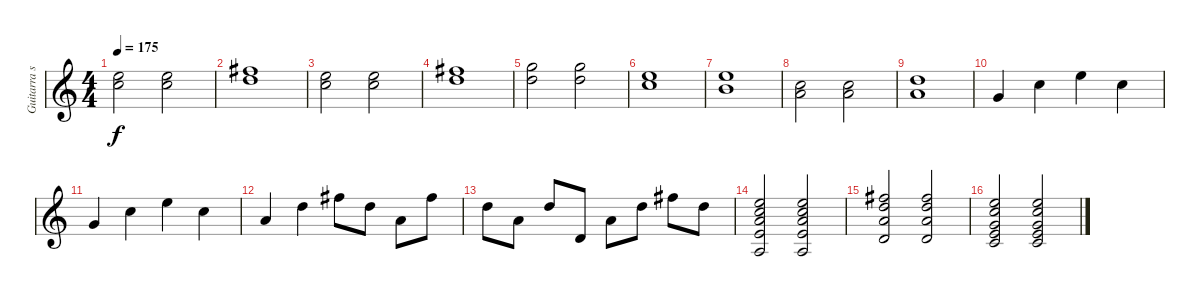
\track ("Guitarra segunda" "Guitarra s") {instrument electricguitarclean}
\staff {score}
\tuning (E4 B3 G3 D3 A2 E2) {hide}
\ts (4 4)
\tempo 175
\clef g2
\ks c
(0.1 1.2).2{dy f} (0.1 1.2).2 |
(2.1 3.2).1 |
(0.1 1.2).2 (0.1 1.2).2 |
(2.1 3.2).1 |
(3.1 3.2).2 (3.1 3.2).2 |
(0.1 1.2).1 |
(0.1 0.2).1 |
(1.2 2.3).2 (1.2 2.3).2 |
(3.2 2.3).1 |
0.3.4 1.2.4 0.1.4 1.2.4 |
0.3.4 1.2.4 0.1.4 1.2.4 |
2.3.4 3.2.4 2.1.8 3.2.8 2.3.8 2.1.8 |
3.2.8 2.3.8 3.2.8 0.4.8 2.3.8 3.2.8 2.1.8 3.2.8 |
(0.1 1.2 2.3 2.4 0.5).2 (0.1 1.2 2.3 2.4 0.5).2 |
(2.1 3.2 2.3 0.4).2 (2.1 3.2 2.3 0.4).2 |
(0.1 1.2 0.3 2.4 3.5).2 (0.1 1.2 0.3 2.4 3.5).2
